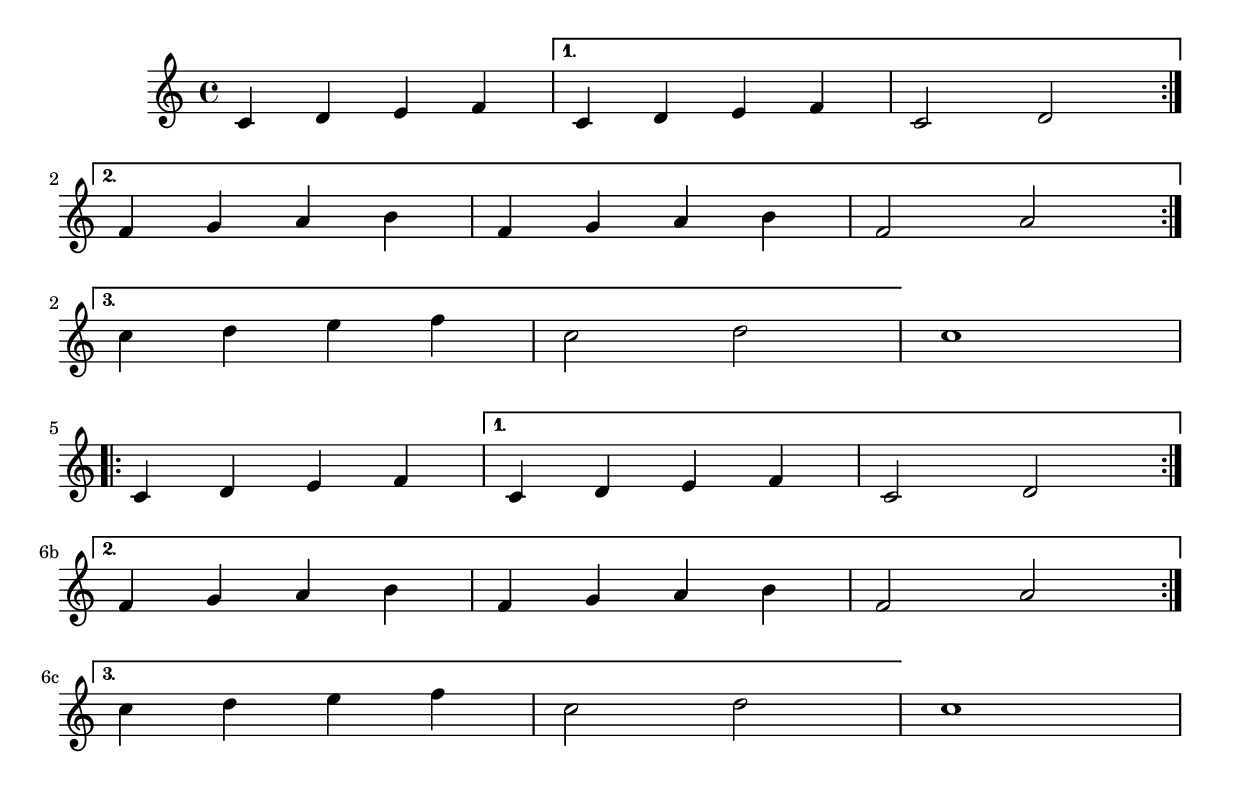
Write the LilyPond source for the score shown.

% DO NOT EDIT this file manually; it is automatically
% generated from Documentation/snippets/new
% Make any changes in Documentation/snippets/new/
% and then run scripts/auxiliar/makelsr.py
%
% This file is in the public domain.
%% Note: this file works from version 2.15.24
\version "2.15.24"

\header {
%% Translation of GIT committish:
  texidocfr = "
Deux méthodes alternatives vous permettent de gérer la numérotation ds
mesures en cas de reprises.

"
  doctitlefr = "Numérotation des mesures et alternatives"

  lsrtags = "editorial-annotations, staff-notation, tweaks-and-overrides"
  texidoc = "Two alternative methods for bar numbering can be set,
  especially for when using repeated music."
  doctitle = "Alternative bar numbering"
} % begin verbatim


\relative c'{
  \set Score.alternativeNumberingStyle = #'numbers
  \repeat volta 3 { c4 d e f | }
    \alternative {
      { c4 d e f | c2 d \break }
      { f4 g a b | f4 g a b | f2 a | \break }
      { c4 d e f | c2 d }
    }
  c1 \break
  \set Score.alternativeNumberingStyle = #'numbers-with-letters
  \repeat volta 3 { c,4 d e f | }
    \alternative {
      { c4 d e f | c2 d \break }
      { f4 g a b | f4 g a b | f2 a | \break }
      { c4 d e f | c2 d }
    }
  c1
}
